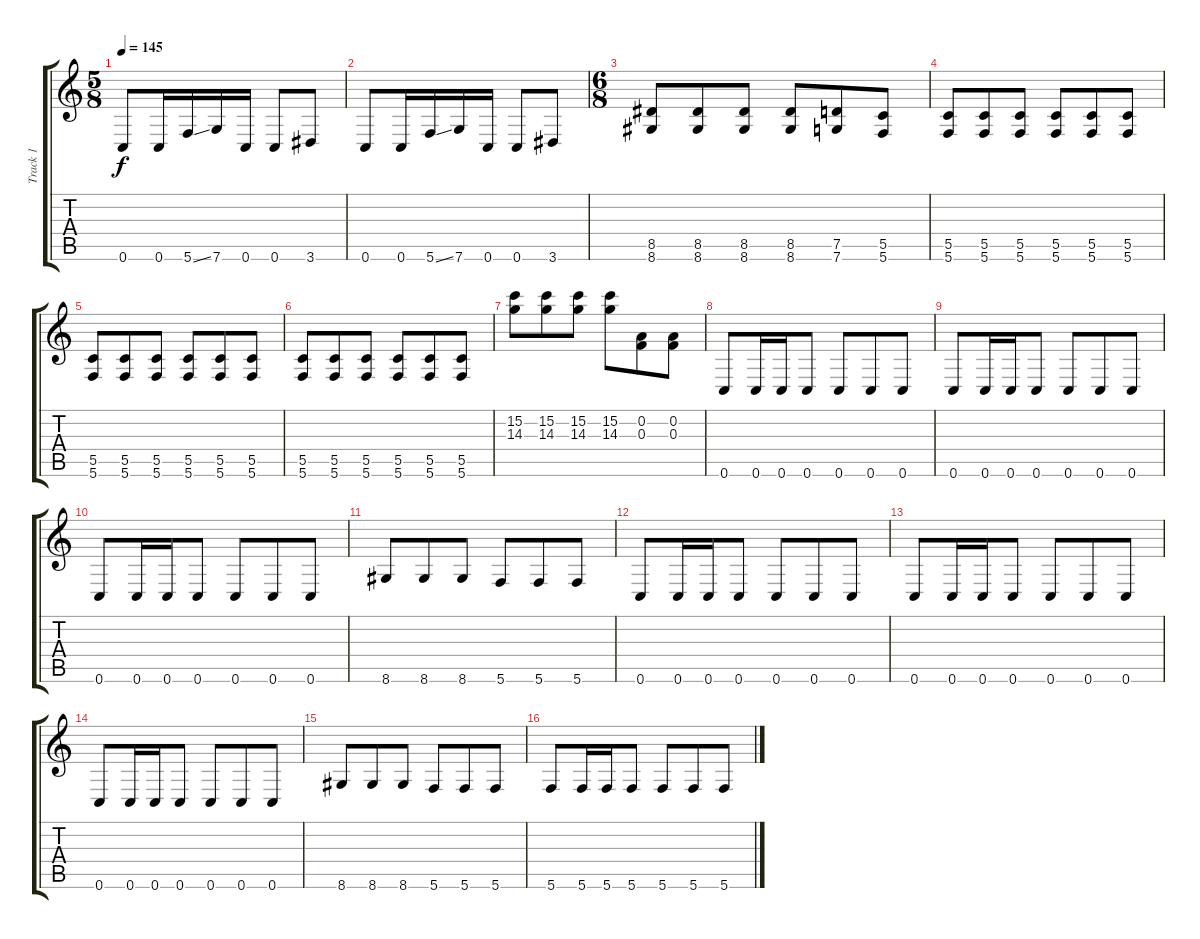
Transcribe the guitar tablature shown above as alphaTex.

\track ("Track 1" "Track 1") {instrument electricguitarjazz}
\staff {score tabs}
\tuning (D4 A3 F3 C3 G2 C2) {hide}
\ts (5 8)
\tempo 145
\clef g2
\ks c
0.6.8{dy f} 0.6.16 5.6{ss}.16 7.6.16 0.6.16 0.6.8 3.6.8 |
0.6.8 0.6.16 5.6{ss}.16 7.6.16 0.6.16 0.6.8 3.6.8 |
\ts (6 8)
(8.5 8.6).8 (8.5 8.6).8 (8.5 8.6).8 (8.5 8.6).8 (7.5 7.6).8 (5.5 5.6).8 |
(5.5 5.6).8 (5.5 5.6).8 (5.5 5.6).8 (5.5 5.6).8 (5.5 5.6).8 (5.5 5.6).8 |
(5.5 5.6).8 (5.5 5.6).8 (5.5 5.6).8 (5.5 5.6).8 (5.5 5.6).8 (5.5 5.6).8 |
(5.5 5.6).8 (5.5 5.6).8 (5.5 5.6).8 (5.5 5.6).8 (5.5 5.6).8 (5.5 5.6).8 |
(15.2 14.3).8 (15.2 14.3).8 (15.2 14.3).8 (15.2 14.3).8 (0.2 0.3).8 (0.2 0.3).8 |
0.6.8 0.6.16 0.6.16 0.6.8 0.6.8 0.6.8 0.6.8 |
0.6.8 0.6.16 0.6.16 0.6.8 0.6.8 0.6.8 0.6.8 |
0.6.8 0.6.16 0.6.16 0.6.8 0.6.8 0.6.8 0.6.8 |
8.6.8 8.6.8 8.6.8 5.6.8 5.6.8 5.6.8 |
0.6.8 0.6.16 0.6.16 0.6.8 0.6.8 0.6.8 0.6.8 |
0.6.8 0.6.16 0.6.16 0.6.8 0.6.8 0.6.8 0.6.8 |
0.6.8 0.6.16 0.6.16 0.6.8 0.6.8 0.6.8 0.6.8 |
8.6.8 8.6.8 8.6.8 5.6.8 5.6.8 5.6.8 |
5.6.8 5.6.16 5.6.16 5.6.8 5.6.8 5.6.8 5.6.8
